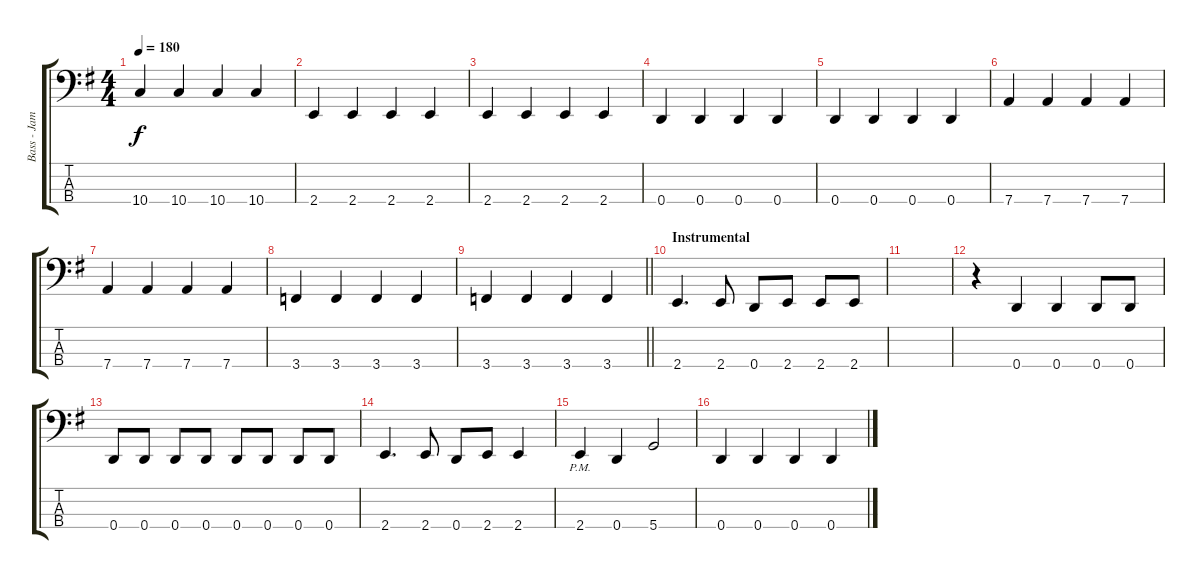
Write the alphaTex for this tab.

\track ("Bass - James Johnston" "Bass - Jam") {instrument electricbassfinger}
\staff {score tabs}
\tuning (G2 D2 A1 D1) {hide}
\ts (4 4)
\tempo 180
\clef f4
\ks eminor
10.4.4{dy f} 10.4.4 10.4.4 10.4.4 |
2.4.4 2.4.4 2.4.4 2.4.4 |
2.4.4 2.4.4 2.4.4 2.4.4 |
0.4.4 0.4.4 0.4.4 0.4.4 |
0.4.4 0.4.4 0.4.4 0.4.4 |
7.4.4 7.4.4 7.4.4 7.4.4 |
7.4.4 7.4.4 7.4.4 7.4.4 |
3.4.4 3.4.4 3.4.4 3.4.4 |
\barLineRight lightlight
3.4.4 3.4.4 3.4.4 3.4.4 |
\section ("" "Instrumental")
2.4.4{d} 2.4.8 0.4.8 2.4.8 2.4.8 2.4.8 |
|
r.4 0.4.4 0.4.4 0.4.8 0.4.8 |
0.4.8 0.4.8 0.4.8 0.4.8 0.4.8 0.4.8 0.4.8 0.4.8 |
2.4.4{d} 2.4.8 0.4.8 2.4.8 2.4.4 |
2.4{pm}.4 0.4.4 5.4.2 |
0.4.4 0.4.4 0.4.4 0.4.4
